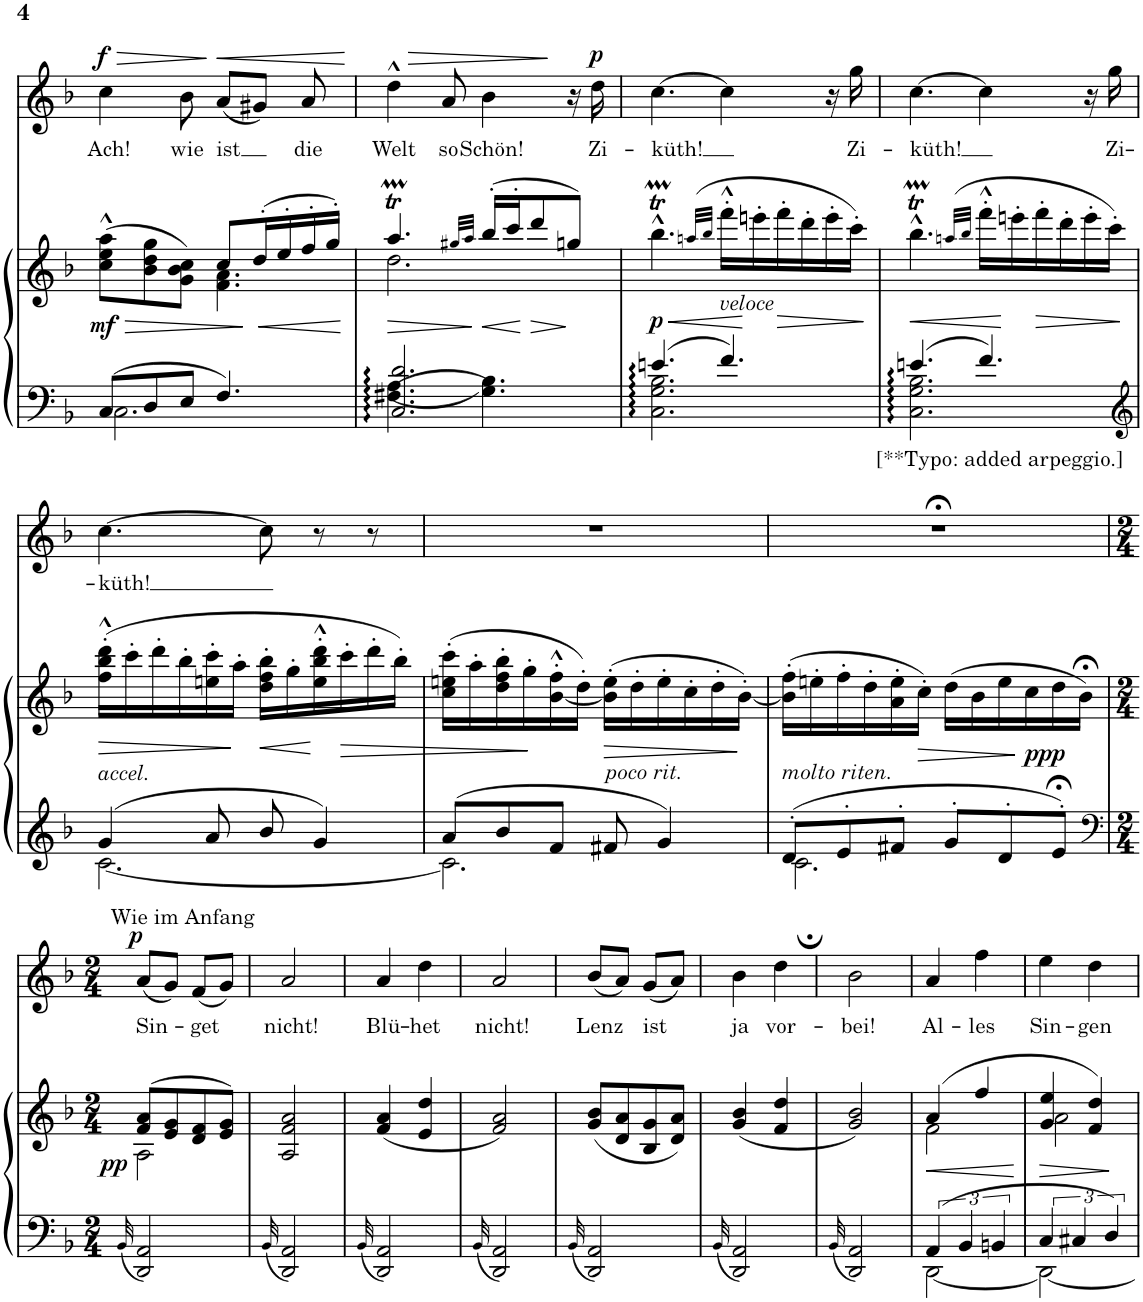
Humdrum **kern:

**kern	**kern	**dynam	**kern	**text	**dynam
*part2	*part2	*part2	*part1	*part1	*part1
*staff3	*staff2	*staff2/3	*staff1	*staff1	*staff1
*I"Grand Piano	*	*	*I"Voice solo	*	*
*I'Pno	*	*	*	*	*
!!LO:PB:g=z
*clefF4	*clefG2	*	*clefG2	*	*
*k[b-]	*k[b-]	*	*k[b-]	*	*
*M6/8	*M6/8	*	*M6/8	*	*
=57	=57	=57	=57	=57	=57
*^	*	*	*	*	*
!	!	!	!LO:HP:b	!	!LO:LY:b	!LO:HP:b
*	*	*^	*	*	*	*
!	!	!	!	!LO:DY:n=1:b	!	!	!LO:DY:n=1:a
8C/L	2.C\	(8cc\^^ 8ee\^^ 8aa\^^L	4.ryy	> mf	4cc\	Ach!	> f
8D/	.	8b-\ 8dd\ 8gg\	.	.	.	.	.
!	!	!	!	!	!	!LO:LY:b	!
8E/J	.	8g\ 8b-\ 8cc\J)	.	.	8b-\	wie	.
!	!	!	!	!	!	!LO:LY:b	!LO:HP:n=1:b
4.F/	.	8cc/L	4.f\ 4.a\	.	(8a/L	ist	] <
!	!	!	!	!LO:HP:n=1:b	!	!	!
.	.	(16dd'/L	.	] <	8g#X/J)	.	.
.	.	16ee'/	.	.	.	.	.
!	!	!	!	!	!	!LO:LY:b	!
.	.	16ff'/	.	.	8a/	die	.
.	.	16gg'/JJ)	.	.	.	.	.
*v	*v	*	*	*	*	*	*
*	*v	*v	*	*	*	*
.	.	[	.	.	[
=58	=58	=58	=58	=58	=58
*^	*	*	*	*	*
!	!	!	!LO:HP:b	!	!LO:LY:b	!LO:HP:b
*	*	*^	*	*	*	*
2.C/ 2.d/	4.F#X\ 4.A\	4.aamt/	2.dd\	>	4dd^^\	Welt	>
!	!	!	!	!	!	!LO:LY:b	!
.	.	.	.	.	8a/	so	.
.	.	32qgg#X/LLL	.	.	.	.	.
.	.	32qaa/JJJ	.	.	.	.	.
!	!	!	!	!	!	!LO:LY:b	!
.	4.G\ 4.B-\	(16bb-'/LL	.	]	4b-\	Schön!	.
.	.	16ccc'/J	.	.	.	.	.
!	!	!	!	!LO:HP:b	!	!	!
.	.	8ddd/	.	>	.	.	.
.	.	8ggn/J)	.	.	16r	.	]
!	!	!	!	!	!	!LO:LY:b	!LO:DY:a
.	.	.	.	.	16dd\	Zi-	p
*	*	*v	*v	*	*	*	*
=59	=59	=59	=59	=59	=59	=59
!	!	!	!LO:HP:b	!	!LO:LY:b	!
!	!	!	!LO:DY:n=1:b	!	!	!
4.en/	2.C\ 2.G\ 2.B-\	4.bb-TM^^\	< p	[4.cc\	-küth!	.
.	.	(>32qaan/LLL	.	.	.	.
.	.	32qbb-/JJJ	.	.	.	.
!	!	!LO:TX:b:i:t=veloce	!	!	!	!
4.f/	.	16fff'^^\LL	.	4cc\]	.	.
.	.	16eeen'\	[	.	.	.
!	!	!	!LO:HP:b	!	!	!
.	.	16fff'\	>	.	.	.
.	.	16ddd'\	.	.	.	.
.	.	16eee'\	]	16r	.	.
!	!	!	!	!	!LO:LY:b	!
.	.	16ccc'\JJ)	.	16gg\	Zi-	.
*v	*v	*	*	*	*	*
.	.	]	.	.	.
=60	=60	=60	=60	=60	=60
*^	*	*	*	*	*
!LO:TX:b:t=[**Typo&colon; added arpeggio.]	!	!	!	!	!	!
!	!	!	!LO:HP:b	!	!LO:LY:b	!
4.en/	2.C\ 2.G\ 2.B-\	4.bb-TM^^\	<	[4.cc\	-küth!	.
.	.	(>32qaan/LLL	.	.	.	.
.	.	32qbb-/JJJ	.	.	.	.
4.f/	.	16fff'^^\LL	.	4cc\]	.	.
.	.	16eeen'\	[	.	.	.
!	!	!	!LO:HP:b	!	!	!
.	.	16fff'\	>	.	.	.
.	.	16ddd'\	.	.	.	.
.	.	16eee'\	.	16r	.	.
!	!	!	!	!	!LO:LY:b	!
.	.	16ccc'\JJ)	.	16gg\	Zi-	.
*v	*v	*	*	*	*	*
.	.	]	.	.	.
!!LO:LB:g=z
=61	=61	=61	=61	=61	=61
*clefG2	*	*	*	*	*
*^	*	*	*	*	*
!	!	!LO:TX:b:i:t=accel.	!	!	!	!
!	!	!	!LO:HP:b	!	!LO:LY:b	!
4g/	[2.c\	(16ff\'^^ 16bb-\'^^ 16ddd\'^^LL	>	[4.cc\	-küth!	.
.	.	16ccc'\	.	.	.	.
.	.	16ddd'\	.	.	.	.
.	.	16bb-'\	.	.	.	.
8a/	.	16een\' 16ccc\'	.	.	.	.
.	.	16aa'\JJ	]	.	.	.
!	!	!	!LO:HP:b	!	!	!
8b-/	.	16dd\' 16ff\' 16bb-\'LL	<	8cc\]	.	.
.	.	16gg'\	.	.	.	.
4g/	.	16ee\'^^ 16bb-\'^^ 16ddd\'^^	[	8r	.	.
!	!	!	!LO:HP:b	!	!	!
.	.	16ccc'\	>	.	.	.
.	.	16ddd'\	.	8r	.	.
.	.	16bb-'\JJ)	.	.	.	.
=62	=62	=62	=62	=62	=62	=62
8a/L	2.c\]	(16cc\' 16een\' 16ccc\'LL	.	2.r	.	.
.	.	16aa'\	.	.	.	.
8b-/	.	16dd\' 16ff\' 16bb-\'	.	.	.	.
.	.	16gg'\	.	.	.	.
8f/J	.	[16b-\'^^ 16ff\'^^	]	.	.	.
.	.	16dd'\JJ)	.	.	.	.
!	!	!LO:TX:b:i:t=poco rit.	!	!	!	!
!	!	!	!LO:HP:b	!	!	!
8f#X/	.	(16b-\]' 16ee\'LL	>	.	.	.
.	.	16dd'\	.	.	.	.
4g/	.	16ee'\	.	.	.	.
.	.	16cc'\	.	.	.	.
.	.	16dd'\	.	.	.	.
.	.	[<16b-'\JJ)	]	.	.	.
=63	=63	=63	=63	=63	=63	=63
!	!	!LO:TX:b:i:t=molto riten.	!	!	!	!
8d'/L	2.c;\	(16b-\]' 16ff\'LL	.	2.r;<	.	.
.	.	16een'\	.	.	.	.
8e'/	.	16ff'\	.	.	.	.
.	.	16dd'\	.	.	.	.
8f#X'/J	.	16a\' 16ee\'	.	.	.	.
!	!	!	!LO:HP:b	!	!	!
.	.	16cc'\JJ)	>	.	.	.
8g'/L	.	(16dd\LL	.	.	.	.
.	.	16b-\	.	.	.	.
8d'/	.	16ee\	.	.	.	.
!	!	!	!LO:DY:n=1:b	!	!	!
.	.	16cc\	] ppp	.	.	.
8e;<'/J	.	16dd\	.	.	.	.
.	.	16b-;<\JJ)	.	.	.	.
*v	*v	*	*	*	*	*
!!LO:LB:g=z
=64	=64	=64	=64	=64	=64
*clefF4	*	*	*	*	*
*M2/4	*M2/4	*	*M2/4	*	*
32qBB-/	.	.	.	.	.
*	*^	*	*	*	*
!	!	!	!	!LO:TX:a:t=Wie im Anfang	!	!
!	!	!	!LO:DY:b	!	!LO:LY:b	!LO:DY:a
2DD/ 2AA/	(8f/ 8a/L	2A\	pp	(8a/L	Sin-	p
.	8e/ 8g/	.	.	8g/J)	.	.
!	!	!	!	!	!LO:LY:b	!
.	8d/ 8f/	.	.	(8f/L	-get	.
.	8e/ 8g/J)	.	.	8g/J)	.	.
*	*v	*v	*	*	*	*
=65	=65	=65	=65	=65	=65
32qBB-/	.	.	.	.	.
!	!	!	!	!LO:LY:b	!
2DD/ 2AA/	2A/ 2f/ 2a/	.	2a/	nicht!	.
=66	=66	=66	=66	=66	=66
32qBB-/	.	.	.	.	.
!	!	!	!	!LO:LY:b	!
2DD/ 2AA/	(4f/ 4a/	.	4a/	Blü-	.
!	!	!	!	!LO:LY:b	!
.	4e/ 4dd/	.	4dd\	-het	.
=67	=67	=67	=67	=67	=67
32qBB-/	.	.	.	.	.
!	!	!	!	!LO:LY:b	!
2DD/ 2AA/	2f/ 2a/)	.	2a/	nicht!	.
=68	=68	=68	=68	=68	=68
32qBB-/	.	.	.	.	.
!	!	!	!	!LO:LY:b	!
2DD/ 2AA/	(8g/ 8b-/L	.	(8b-/L	Lenz	.
.	8d/ 8a/	.	8a/J)	.	.
!	!	!	!	!LO:LY:b	!
.	8B-/ 8g/	.	(8g/L	ist	.
.	8d/ 8a/J)	.	8a/J)	.	.
=69	=69	=69	=69	=69	=69
32qBB-/	.	.	.	.	.
!	!	!	!	!LO:LY:b	!
2DD/ 2AA/	(4g/ 4b-/	.	4b-\	ja	.
!	!	!	!	!LO:LY:b	!
.	4f/ 4dd/	.	4dd\	vor-	.
=70	=70	=70	=70	=70	=70
32qBB-/	.	.	.	.	.
!	!	!	!	!LO:LY:b	!
2DD/ 2AA/	2g/ 2b-/)	.	2b-\	-bei!	.
=71	=71	=71	=71	=71	=71
*^	*	*	*	*	*
!	!	!	!LO:HP:b	!	!LO:LY:b	!
*	*	*^	*	*	*	*
6AA/	[2DD\	(4a/	2f\	<	4a/	Al-	.
6BB-/	.	.	.	.	.	.	.
!	!	!	!	!	!	!LO:LY:b	!
.	.	4ff/	.	.	4ff\	-les	.
6BBn/	.	.	.	.	.	.	.
*v	*v	*	*	*	*	*	*
*	*v	*v	*	*	*	*
.	.	[	.	.	.
=72	=72	=72	=72	=72	=72
*^	*	*	*	*	*
!	!	!	!LO:HP:b	!	!LO:LY:b	!
*	*	*^	*	*	*	*
6C/	2DD\_	4g/ 4ee/	2a\	>	4ee\	Sin-	.
6C#X/	.	.	.	.	.	.	.
!	!	!	!	!	!	!LO:LY:b	!
.	.	4f/ 4dd/)	.	]	4dd\	-gen	.
6D/	.	.	.	.	.	.	.
*v	*v	*	*	*	*	*	*
*	*v	*v	*	*	*	*
=	=	=	=	=	=
*-	*-	*-	*-	*-	*-
